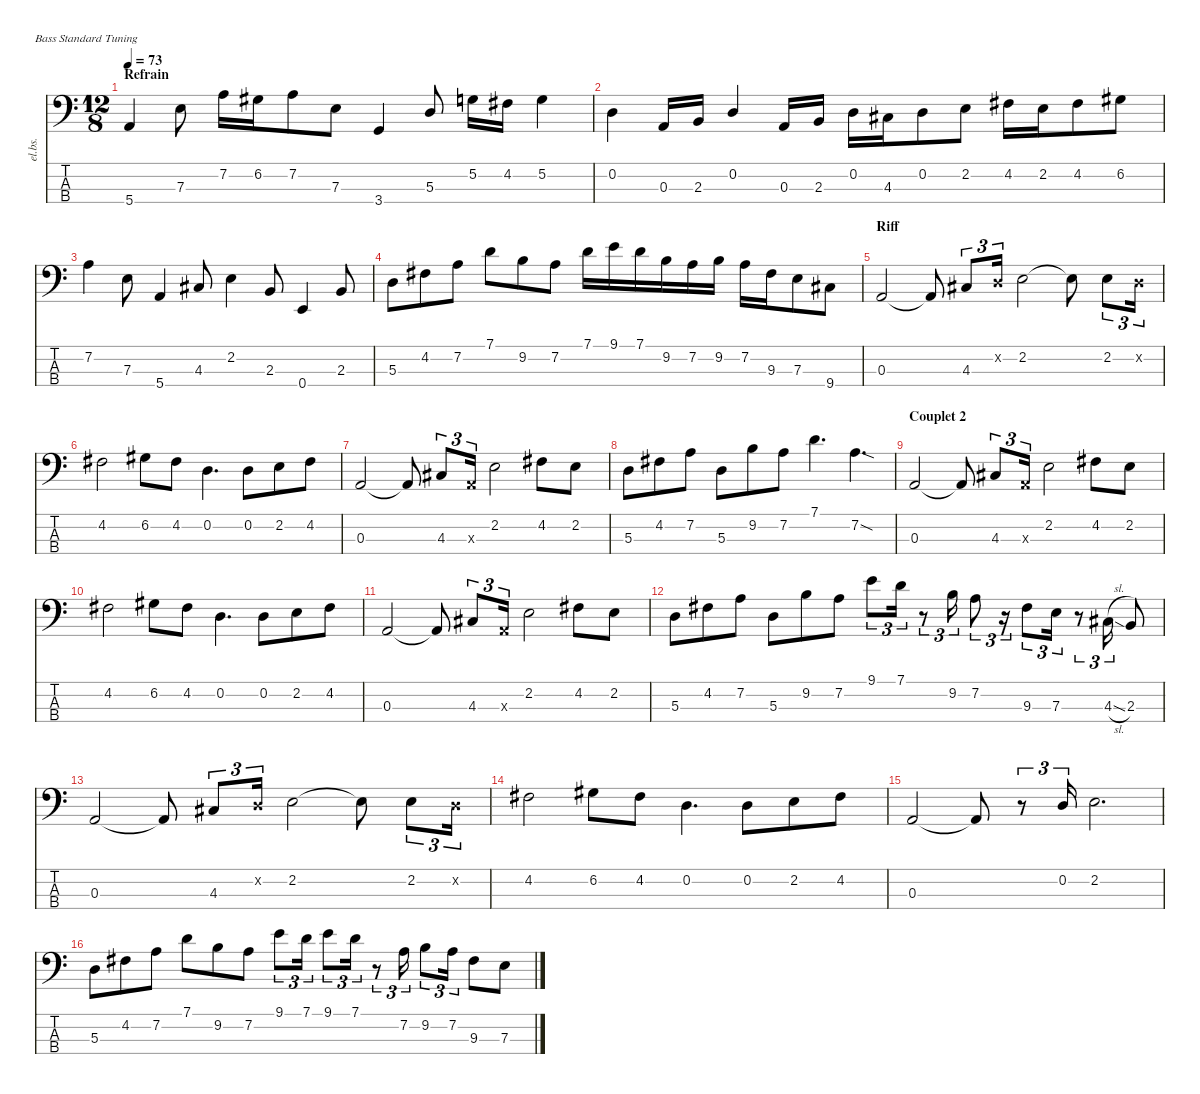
\defaultSystemsLayout 4
\hideDynamics
\bracketExtendMode nobrackets
\otherSystemsTrackNameOrientation horizontal
\track ("Bass" "el.bs.") {instrument electricbassfinger}
\staff {score tabs}
\tuning (G2 D2 A1 E1)
\ts (12 8)
\section ("" "Refrain")
\tempo 73
\clef f4
\ks c
5.4.4{dy f beam Up} 7.3.8{beam Down} 7.2.16{beam Down} 6.2{acc #}.16{beam Down} 7.2.8{beam Down} 7.3.8{beam Down} 3.4.4{beam Up} 5.3.8{beam Up} 5.2.16{beam Down} 4.2{acc #}.16{beam Down} 5.2.4{beam Down} |
0.2.4{beam Down} 0.3.16{beam Up} 2.3.16{beam Up} 0.2.4{beam Up} 0.3.16{beam Up} 2.3.16{beam Up} 0.2.16{beam Down} 4.3{acc #}.16{beam Down} 0.2.8{beam Down} 2.2.8{beam Down} 4.2{acc #}.16{beam Down} 2.2.16{beam Down} 4.2{acc #}.8{beam Down} 6.2{acc #}.8{beam Down} |
7.2.4{beam Down} 7.3.8{beam Down} 5.4.4{beam Up} 4.3{acc #}.8{beam Up} 2.2.4{beam Down} 2.3.8{beam Up} 0.4.4{beam Up} 2.3.8{beam Up} |
5.3.8{beam Down} 4.2{acc #}.8{beam Down} 7.2.8{beam Down} 7.1.8{beam Down} 9.2.8{beam Down} 7.2.8{beam Down} 7.1.16{beam Down} 9.1.16{beam Down} 7.1.16{beam Down} 9.2.16{beam Down} 7.2.16{beam Down} 9.2.16{beam Down} 7.2.16{beam Down} 9.3{acc #}.16{beam Down} 7.3.8{beam Down} 9.4{acc #}.8{beam Down} |
\section ("" "Riff")
0.3.2{beam Up} 0.3{t}.8{beam Up} 4.3{acc #}.8{tu (3 2) beam Up} 0.2{x}.16{tu (3 2) beam Up} 2.2.2{beam Down} 2.2{t}.8{beam Down} 2.2.8{tu (3 2) beam Down} 0.2{x}.16{tu (3 2) beam Down} |
4.2{acc #}.2{beam Down} 6.2{acc #}.8{beam Down} 4.2{acc #}.8{beam Down} 0.2.4{d beam Down} 0.2.8{beam Down} 2.2.8{beam Down} 4.2{acc #}.8{beam Down} |
0.3.2{beam Up} 0.3{t}.8{beam Up} 4.3{acc #}.8{tu (3 2) beam Up} 0.3{x}.16{tu (3 2) beam Up} 2.2.2{beam Down} 4.2{acc #}.8{beam Down} 2.2.8{beam Down} |
5.3.8{beam Down} 4.2{acc #}.8{beam Down} 7.2.8{beam Down} 5.3.8{beam Down} 9.2.8{beam Down} 7.2.8{beam Down} 7.1.4{d beam Down} 7.2{sod}.4{d beam Down} |
\section ("" "Couplet 2")
0.3.2{beam Up} 0.3{t}.8{beam Up} 4.3{acc #}.8{tu (3 2) beam Up} 0.3{x}.16{tu (3 2) beam Up} 2.2.2{beam Down} 4.2{acc #}.8{beam Down} 2.2.8{beam Down} |
4.2{acc #}.2{beam Down} 6.2{acc #}.8{beam Down} 4.2{acc #}.8{beam Down} 0.2.4{d beam Down} 0.2.8{beam Down} 2.2.8{beam Down} 4.2{acc #}.8{beam Down} |
0.3.2{beam Up} 0.3{t}.8{beam Up} 4.3{acc #}.8{tu (3 2) beam Up} 0.3{x}.16{tu (3 2) beam Up} 2.2.2{beam Down} 4.2{acc #}.8{beam Down} 2.2.8{beam Down} |
5.3.8{beam Down} 4.2{acc #}.8{beam Down} 7.2.8{beam Down} 5.3.8{beam Down} 9.2.8{beam Down} 7.2.8{beam Down} 9.1.8{tu (3 2) beam Down} 7.1.16{tu (3 2) beam Down} r.8{tu (3 2) beam Down} 9.2.16{tu (3 2) beam Down} 7.2.8{tu (3 2) beam Down} r.16{tu (3 2) beam Down} 9.3{acc #}.8{tu (3 2) beam Down} 7.3.16{tu (3 2) beam Down} r.8{tu (3 2) beam Down} 4.3{sl acc #}.16{tu (3 2) beam Up} 2.3.8{beam Up} |
0.3.2{beam Up} 0.3{t}.8{beam Up} 4.3{acc #}.8{tu (3 2) beam Up} 0.2{x}.16{tu (3 2) beam Up} 2.2.2{beam Down} 2.2{t}.8{beam Down} 2.2.8{tu (3 2) beam Down} 0.2{x}.16{tu (3 2) beam Down} |
4.2{acc #}.2{beam Down} 6.2{acc #}.8{beam Down} 4.2{acc #}.8{beam Down} 0.2.4{d beam Down} 0.2.8{beam Down} 2.2.8{beam Down} 4.2{acc #}.8{beam Down} |
0.3.2{beam Up} 0.3{t}.8{beam Up} r.8{tu (3 2) beam Up} 0.2.16{tu (3 2) beam Up} 2.2.2{d beam Down} |
5.3.8{beam Down} 4.2{acc #}.8{beam Down} 7.2.8{beam Down} 7.1.8{beam Down} 9.2.8{beam Down} 7.2.8{beam Down} 9.1.8{tu (3 2) beam Down} 7.1.16{tu (3 2) beam Down} 9.1.8{tu (3 2) beam Down} 7.1.16{tu (3 2) beam Down} r.8{tu (3 2) beam Down} 7.2.16{tu (3 2) beam Down} 9.2.8{tu (3 2) beam Down} 7.2.16{tu (3 2) beam Down} 9.3{acc #}.8{beam Down} 7.3.8{beam Down}
